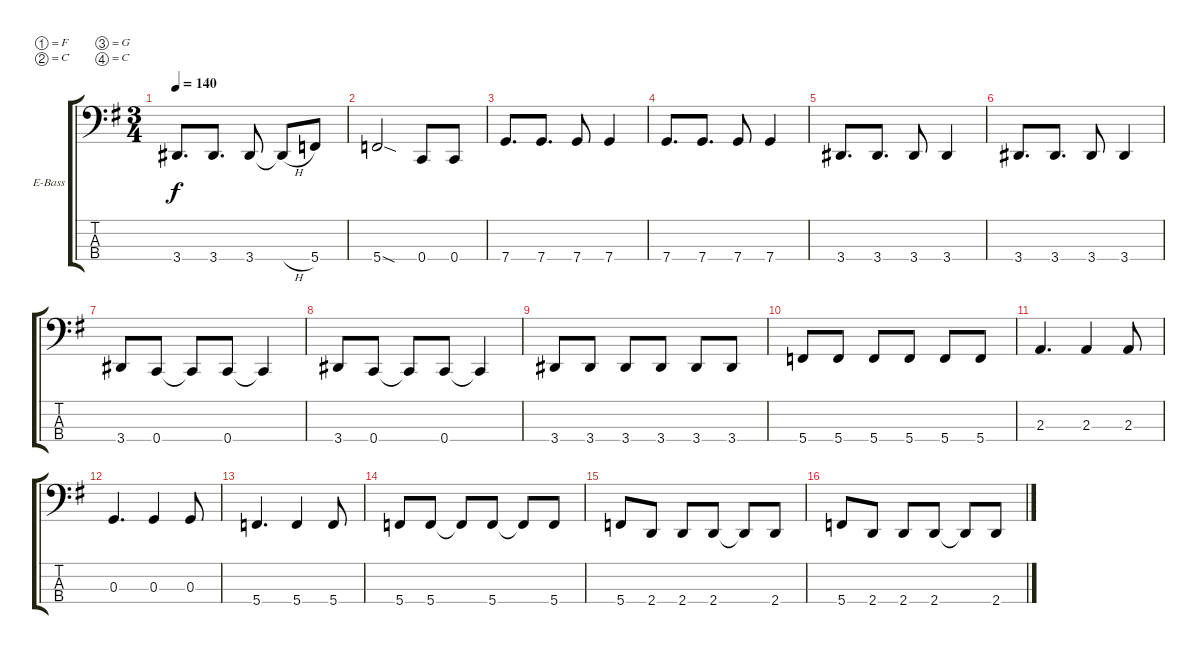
\bracketExtendMode groupsimilarinstruments
\firstSystemTrackNameOrientation horizontal
\otherSystemsTrackNameOrientation horizontal
\track ("Electric Bass" "E-Bass") {instrument electricbassfinger}
\staff {score tabs}
\tuning (F2 C2 G1 C1)
\ts (3 4)
\tempo 140
\clef f4
\ks eminor
3.4.8{d dy f} 3.4.8{d} 3.4.8 3.4{h t}.8 5.4.8 |
5.4{sod}.2 0.4.8 0.4.8 |
7.4.8{d} 7.4.8{d} 7.4.8 7.4.4 |
7.4.8{d} 7.4.8{d} 7.4.8 7.4.4 |
3.4.8{d} 3.4.8{d} 3.4.8 3.4.4 |
3.4.8{d} 3.4.8{d} 3.4.8 3.4.4 |
3.4.8 0.4.8 0.4{t}.8 0.4.8 0.4{t}.4 |
3.4.8 0.4.8 0.4{t}.8 0.4.8 0.4{t}.4 |
3.4.8 3.4.8 3.4.8 3.4.8 3.4.8 3.4.8 |
5.4.8 5.4.8 5.4.8 5.4.8 5.4.8 5.4.8 |
2.3.4{d} 2.3.4 2.3.8 |
0.3.4{d} 0.3.4 0.3.8 |
5.4.4{d} 5.4.4 5.4.8 |
5.4.8 5.4.8 5.4{t}.8 5.4.8 5.4{t}.8 5.4.8 |
5.4.8 2.4.8 2.4.8 2.4.8 2.4{t}.8 2.4.8 |
5.4.8 2.4.8 2.4.8 2.4.8 2.4{t}.8 2.4.8
